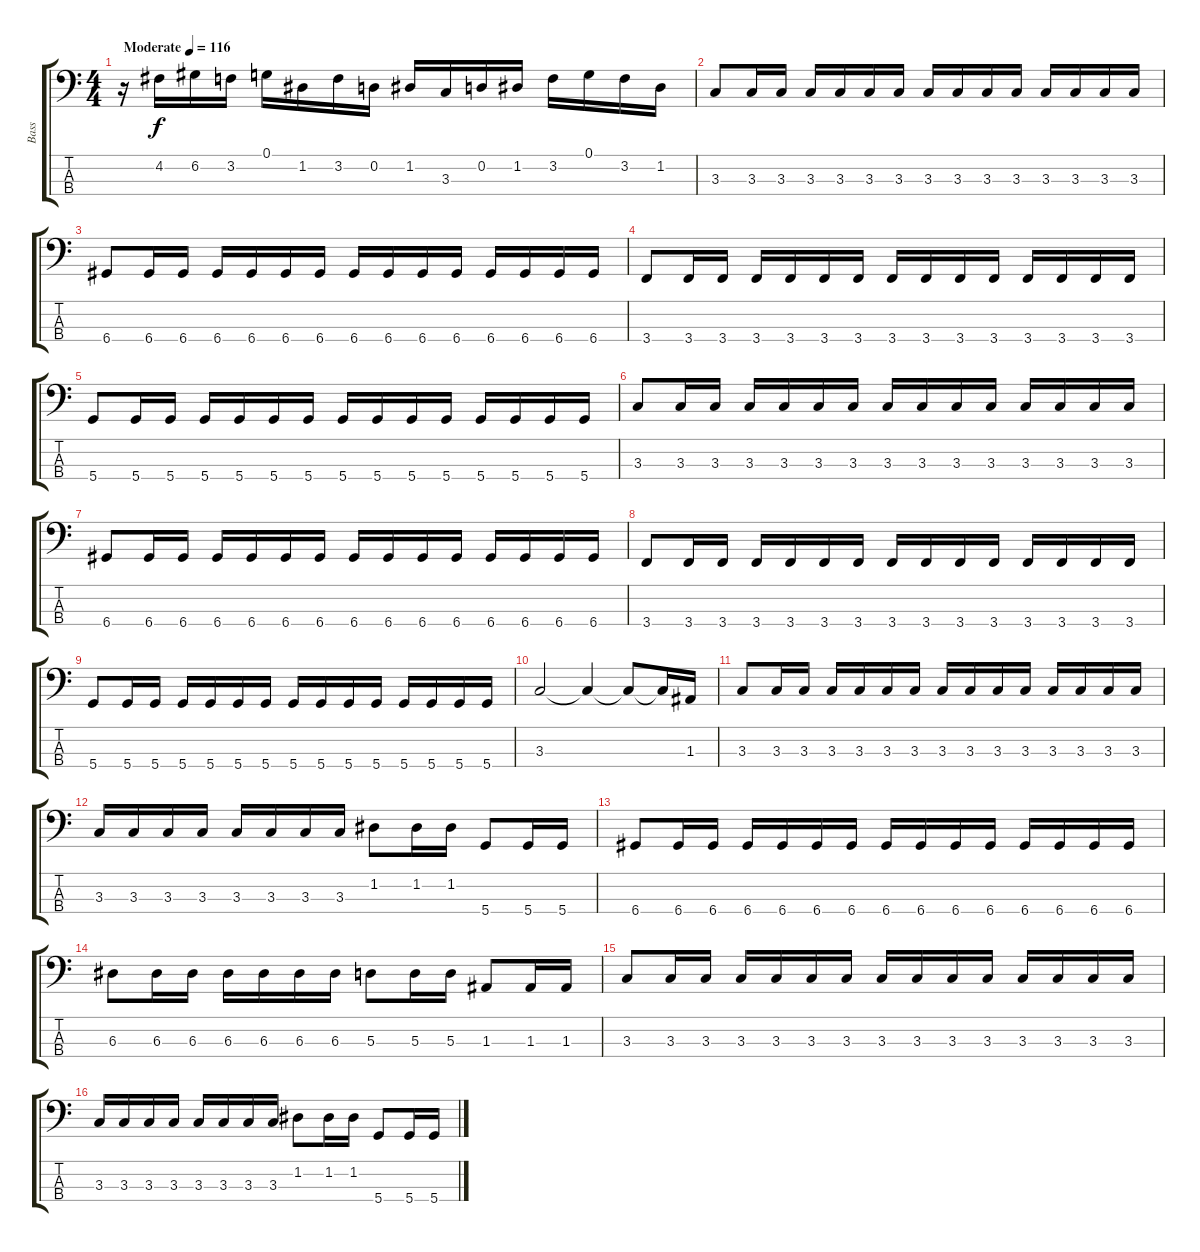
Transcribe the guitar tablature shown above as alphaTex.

\track ("Bass" "Bass") {instrument electricbassfinger}
\staff {score tabs}
\tuning (G2 D2 A1 D1) {hide}
\ts (4 4)
\tempo (116 "Moderate")
\clef f4
\ks c
r.16{dy f instrument electricbassfinger} 4.2.16 6.2.16 3.2.16 0.1.16 1.2.16 3.2.16 0.2.16 1.2.16 3.3.16 0.2.16 1.2.16 3.2.16 0.1.16 3.2.16 1.2.16 |
3.3.8 3.3.16 3.3.16 3.3.16 3.3.16 3.3.16 3.3.16 3.3.16 3.3.16 3.3.16 3.3.16 3.3.16 3.3.16 3.3.16 3.3.16 |
6.4.8 6.4.16 6.4.16 6.4.16 6.4.16 6.4.16 6.4.16 6.4.16 6.4.16 6.4.16 6.4.16 6.4.16 6.4.16 6.4.16 6.4.16 |
3.4.8 3.4.16 3.4.16 3.4.16 3.4.16 3.4.16 3.4.16 3.4.16 3.4.16 3.4.16 3.4.16 3.4.16 3.4.16 3.4.16 3.4.16 |
5.4.8 5.4.16 5.4.16 5.4.16 5.4.16 5.4.16 5.4.16 5.4.16 5.4.16 5.4.16 5.4.16 5.4.16 5.4.16 5.4.16 5.4.16 |
3.3.8 3.3.16 3.3.16 3.3.16 3.3.16 3.3.16 3.3.16 3.3.16 3.3.16 3.3.16 3.3.16 3.3.16 3.3.16 3.3.16 3.3.16 |
6.4.8 6.4.16 6.4.16 6.4.16 6.4.16 6.4.16 6.4.16 6.4.16 6.4.16 6.4.16 6.4.16 6.4.16 6.4.16 6.4.16 6.4.16 |
3.4.8 3.4.16 3.4.16 3.4.16 3.4.16 3.4.16 3.4.16 3.4.16 3.4.16 3.4.16 3.4.16 3.4.16 3.4.16 3.4.16 3.4.16 |
5.4.8 5.4.16 5.4.16 5.4.16 5.4.16 5.4.16 5.4.16 5.4.16 5.4.16 5.4.16 5.4.16 5.4.16 5.4.16 5.4.16 5.4.16 |
3.3.2 3.3{t}.4 3.3{t}.8 3.3{t}.16 1.3.16 |
3.3.8 3.3.16 3.3.16 3.3.16 3.3.16 3.3.16 3.3.16 3.3.16 3.3.16 3.3.16 3.3.16 3.3.16 3.3.16 3.3.16 3.3.16 |
3.3.16 3.3.16 3.3.16 3.3.16 3.3.16 3.3.16 3.3.16 3.3.16 1.2.8 1.2.16 1.2.16 5.4.8 5.4.16 5.4.16 |
6.4.8 6.4.16 6.4.16 6.4.16 6.4.16 6.4.16 6.4.16 6.4.16 6.4.16 6.4.16 6.4.16 6.4.16 6.4.16 6.4.16 6.4.16 |
6.3.8 6.3.16 6.3.16 6.3.16 6.3.16 6.3.16 6.3.16 5.3.8 5.3.16 5.3.16 1.3.8 1.3.16 1.3.16 |
3.3.8 3.3.16 3.3.16 3.3.16 3.3.16 3.3.16 3.3.16 3.3.16 3.3.16 3.3.16 3.3.16 3.3.16 3.3.16 3.3.16 3.3.16 |
3.3.16 3.3.16 3.3.16 3.3.16 3.3.16 3.3.16 3.3.16 3.3.16 1.2.8 1.2.16 1.2.16 5.4.8 5.4.16 5.4.16
